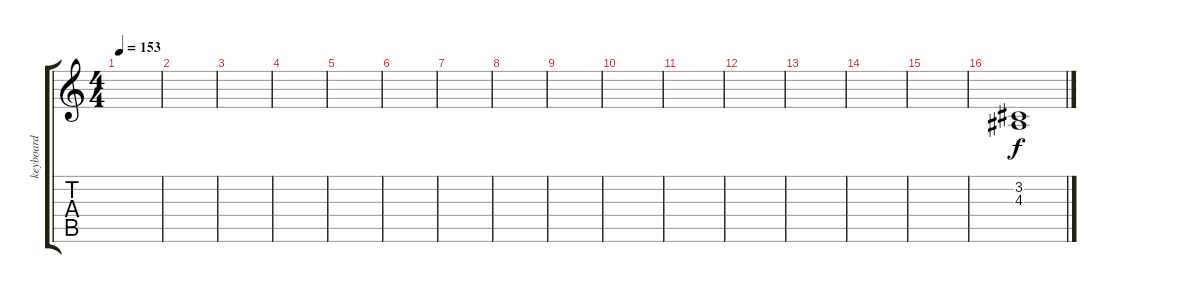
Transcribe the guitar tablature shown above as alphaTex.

\track ("keyboard" "keyboard") {instrument electricpiano1}
\staff {score tabs}
\tuning (Eb4 Bb3 Gb3 Db3 Ab2 Eb2) {hide}
\ts (4 4)
\tempo 153
\clef g2
\ks c
|
|
|
|
|
|
|
|
|
|
|
|
|
|
|
(3.2 4.3).1{volume 16}
